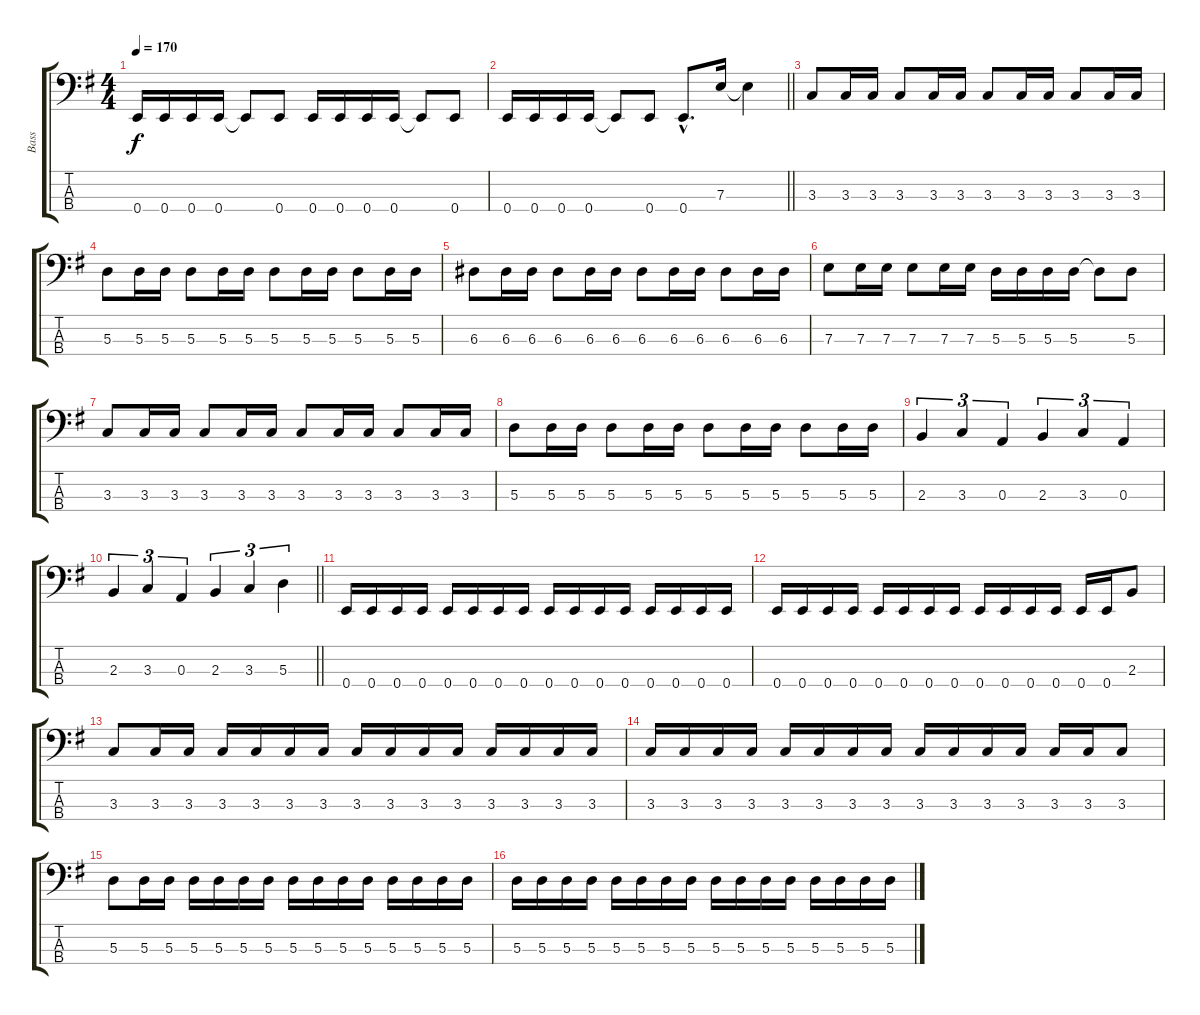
\track ("Bass" "Bass") {instrument electricbasspick}
\staff {score tabs}
\tuning (G2 D2 A1 E1) {hide}
\ts (4 4)
\tempo 170
\clef f4
\ks g
0.4.16{dy f} 0.4.16 0.4.16 0.4.16 0.4{t}.8 0.4.8 0.4.16 0.4.16 0.4.16 0.4.16 0.4{t}.8 0.4.8 |
\barLineRight lightlight
0.4.16 0.4.16 0.4.16 0.4.16 0.4{t}.8 0.4.8 0.4{hac}.8{d} 7.3.16 7.3{t}.4 |
3.3.8 3.3.16 3.3.16 3.3.8 3.3.16 3.3.16 3.3.8 3.3.16 3.3.16 3.3.8 3.3.16 3.3.16 |
5.3.8 5.3.16 5.3.16 5.3.8 5.3.16 5.3.16 5.3.8 5.3.16 5.3.16 5.3.8 5.3.16 5.3.16 |
6.3.8 6.3.16 6.3.16 6.3.8 6.3.16 6.3.16 6.3.8 6.3.16 6.3.16 6.3.8 6.3.16 6.3.16 |
7.3.8 7.3.16 7.3.16 7.3.8 7.3.16 7.3.16 5.3.16 5.3.16 5.3.16 5.3.16 5.3{t}.8 5.3.8 |
3.3.8 3.3.16 3.3.16 3.3.8 3.3.16 3.3.16 3.3.8 3.3.16 3.3.16 3.3.8 3.3.16 3.3.16 |
5.3.8 5.3.16 5.3.16 5.3.8 5.3.16 5.3.16 5.3.8 5.3.16 5.3.16 5.3.8 5.3.16 5.3.16 |
2.3.4{tu (3 2)} 3.3.4{tu (3 2)} 0.3.4{tu (3 2)} 2.3.4{tu (3 2)} 3.3.4{tu (3 2)} 0.3.4{tu (3 2)} |
\barLineRight lightlight
2.3.4{tu (3 2)} 3.3.4{tu (3 2)} 0.3.4{tu (3 2)} 2.3.4{tu (3 2)} 3.3.4{tu (3 2)} 5.3.4{tu (3 2)} |
0.4.16 0.4.16 0.4.16 0.4.16 0.4.16 0.4.16 0.4.16 0.4.16 0.4.16 0.4.16 0.4.16 0.4.16 0.4.16 0.4.16 0.4.16 0.4.16 |
0.4.16 0.4.16 0.4.16 0.4.16 0.4.16 0.4.16 0.4.16 0.4.16 0.4.16 0.4.16 0.4.16 0.4.16 0.4.16 0.4.16 2.3.8 |
3.3.8 3.3.16 3.3.16 3.3.16 3.3.16 3.3.16 3.3.16 3.3.16 3.3.16 3.3.16 3.3.16 3.3.16 3.3.16 3.3.16 3.3.16 |
3.3.16 3.3.16 3.3.16 3.3.16 3.3.16 3.3.16 3.3.16 3.3.16 3.3.16 3.3.16 3.3.16 3.3.16 3.3.16 3.3.16 3.3.8 |
5.3.8 5.3.16 5.3.16 5.3.16 5.3.16 5.3.16 5.3.16 5.3.16 5.3.16 5.3.16 5.3.16 5.3.16 5.3.16 5.3.16 5.3.16 |
5.3.16 5.3.16 5.3.16 5.3.16 5.3.16 5.3.16 5.3.16 5.3.16 5.3.16 5.3.16 5.3.16 5.3.16 5.3.16 5.3.16 5.3.16 5.3.16
